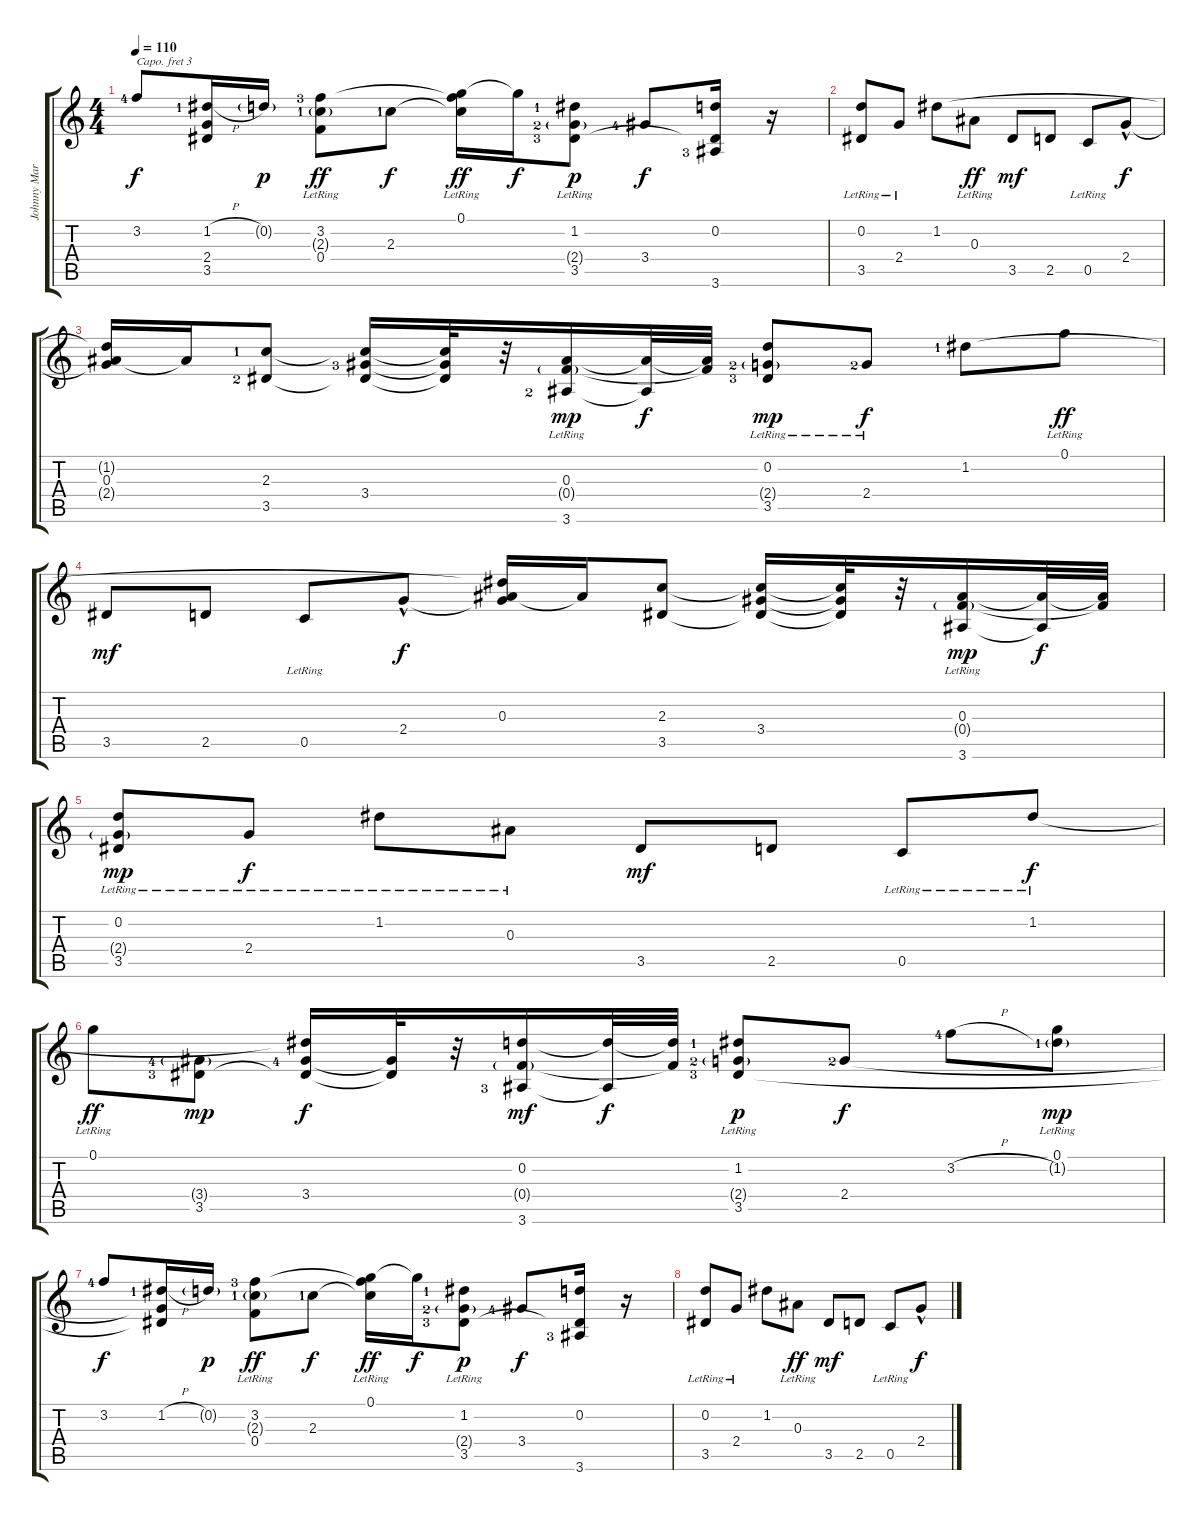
\track ("Johnny Marr" "Johnny Mar") {instrument acousticguitarsteel}
\staff {score tabs}
\capo 3
\tuning (E4 B3 G3 D3 A2 E2) {hide}
\ts (4 4)
\tempo 110
\clef g2
\ks c
3.2{lf 5}.8{dy f} (1.2{h lf 2} 2.4{t} 3.5{t}).16 0.2{g}.16{dy p} (3.2{lf 4} 2.3{g lf 2} 0.4{lr}).8{dy ff} 2.3{lf 2}.8{dy f} (0.1{lr} 3.2{t} 2.3{t}).16{dy ff} 0.1{t}.16{dy f} (1.2{lr lf 2} 2.4{g lf 3} 3.5{lf 4}).8{dy p} 3.4{lf 5}.8{dy f} (0.2 3.5{t} 3.6{lf 4}).16 r.16 |
(0.2{lr} 3.5{lr}).8 2.4{lr}.8 1.2.8 0.3{lr}.8{dy ff} 3.5.8{dy mf} 2.5.8 0.5{lr}.8 2.4{hac}.8{dy f} |
(1.2{t} 0.3 2.4{t}).16 0.3{t}.16 (2.3{lf 2} 3.5{lf 3}).8 (2.3{t} 3.4{lf 4} 3.5{t}).16 (2.3{t} 3.4{t} 3.5{t}).32 r.32 (0.3{lr} 0.4{g lr} 3.6{lf 3}).16{dy mp} (0.3{t} 3.6{t}).32{dy f} (0.3{t} 0.4{t}).32 (0.2{lr} 2.4{g lf 3} 3.5{lr lf 4}).8{dy mp} 2.4{lr lf 3}.8{dy f} 1.2{lf 2}.8 0.1{lr}.8{dy ff} |
3.5.8{dy mf} 2.5.8 0.5{lr}.8 2.4{hac}.8{dy f} (1.2{t} 0.3 2.4{t}).16 0.3{t}.16 (2.3 3.5).8 (2.3{t} 3.4 3.5{t}).16 (2.3{t} 3.4{t} 3.5{t}).32 r.32 (0.3{lr} 0.4{g} 3.6).16{dy mp} (0.3{t} 3.6{t}).32{dy f} (0.3{t} 0.4{t}).32 |
(0.2{lr} 2.4{g} 3.5{lr}).8{dy mp} 2.4{lr}.8{dy f} 1.2{lr}.8 0.3{lr}.8 3.5.8{dy mf} 2.5.8 0.5{lr}.8 1.2{lr}.8{dy f} |
0.1{lr}.8{dy ff} (3.4{g lf 5} 3.5{lf 4}).8{dy mp} (1.2{t} 3.4{lf 5} 3.5{t}).16{dy f} (3.4{t} 3.5{t}).32 r.32 (0.2 0.4{g} 3.6{lf 4}).16{dy mf} (0.2{t} 3.6{t}).32{dy f} (0.2{t} 0.4{t}).32 (1.2{lr lf 2} 2.4{g lf 3} 3.5{lf 4}).8{dy p} 2.4{lf 3}.8{dy f} 3.2{h lf 5}.8 (0.1{lr} 1.2{g lf 2}).8{dy mp} |
3.2{lf 5}.8{dy f} (1.2{h lf 2} 2.4{t} 3.5{t}).16 0.2{g}.16{dy p} (3.2{lf 4} 2.3{g lf 2} 0.4{lr}).8{dy ff} 2.3{lf 2}.8{dy f} (0.1{lr} 3.2{t} 2.3{t}).16{dy ff} 0.1{t}.16{dy f} (1.2{lr lf 2} 2.4{g lf 3} 3.5{lf 4}).8{dy p} 3.4{lf 5}.8{dy f} (0.2 3.5{t} 3.6{lf 4}).16 r.16 |
(0.2{lr} 3.5{lr}).8 2.4{lr}.8 1.2.8 0.3{lr}.8{dy ff} 3.5.8{dy mf} 2.5.8 0.5{lr}.8 2.4{hac}.8{dy f}
